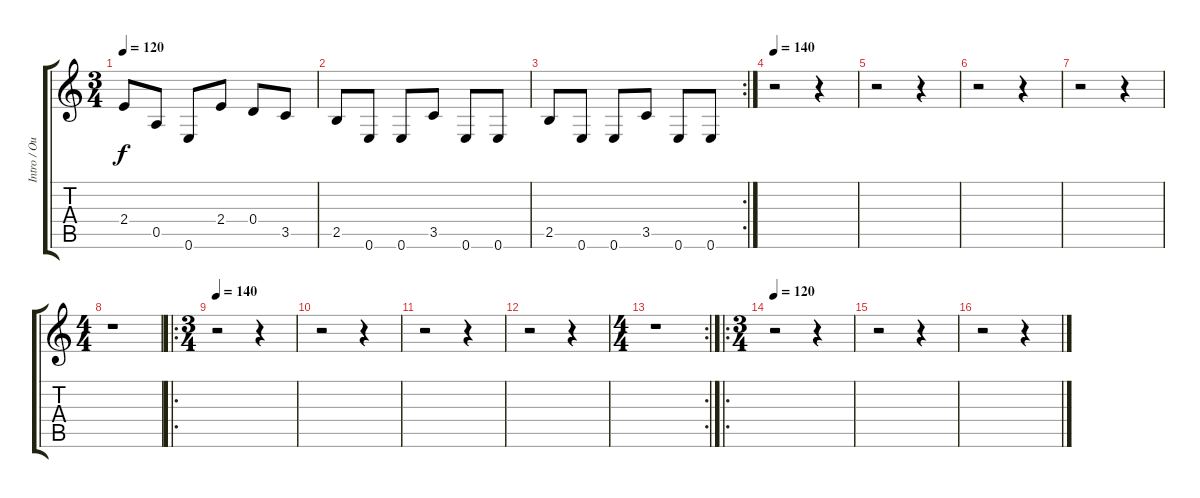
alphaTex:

\track ("Intro / Outro" "Intro / Ou") {instrument electricbassfinger}
\staff {score tabs}
\tuning (E4 B3 G3 D3 A2 E2) {hide}
\ts (3 4)
\tempo 120
\clef g2
\ks c
2.4.8{dy f} 0.5.8 0.6.8 2.4.8 0.4.8 3.5.8 |
2.5.8 0.6.8 0.6.8 3.5.8 0.6.8 0.6.8 |
\rc 2
2.5.8 0.6.8 0.6.8 3.5.8 0.6.8 0.6.8 |
\tempo 140
r.2 r.4 |
r.2 r.4 |
r.2 r.4 |
r.2 r.4 |
\ts (4 4)
r.1 |
\ro
\ts (3 4)
\tempo 140
r.2 r.4 |
r.2 r.4 |
r.2 r.4 |
r.2 r.4 |
\rc 2
\ts (4 4)
r.1 |
\ro
\ts (3 4)
\tempo 120
r.2 r.4 |
r.2 r.4 |
r.2 r.4
